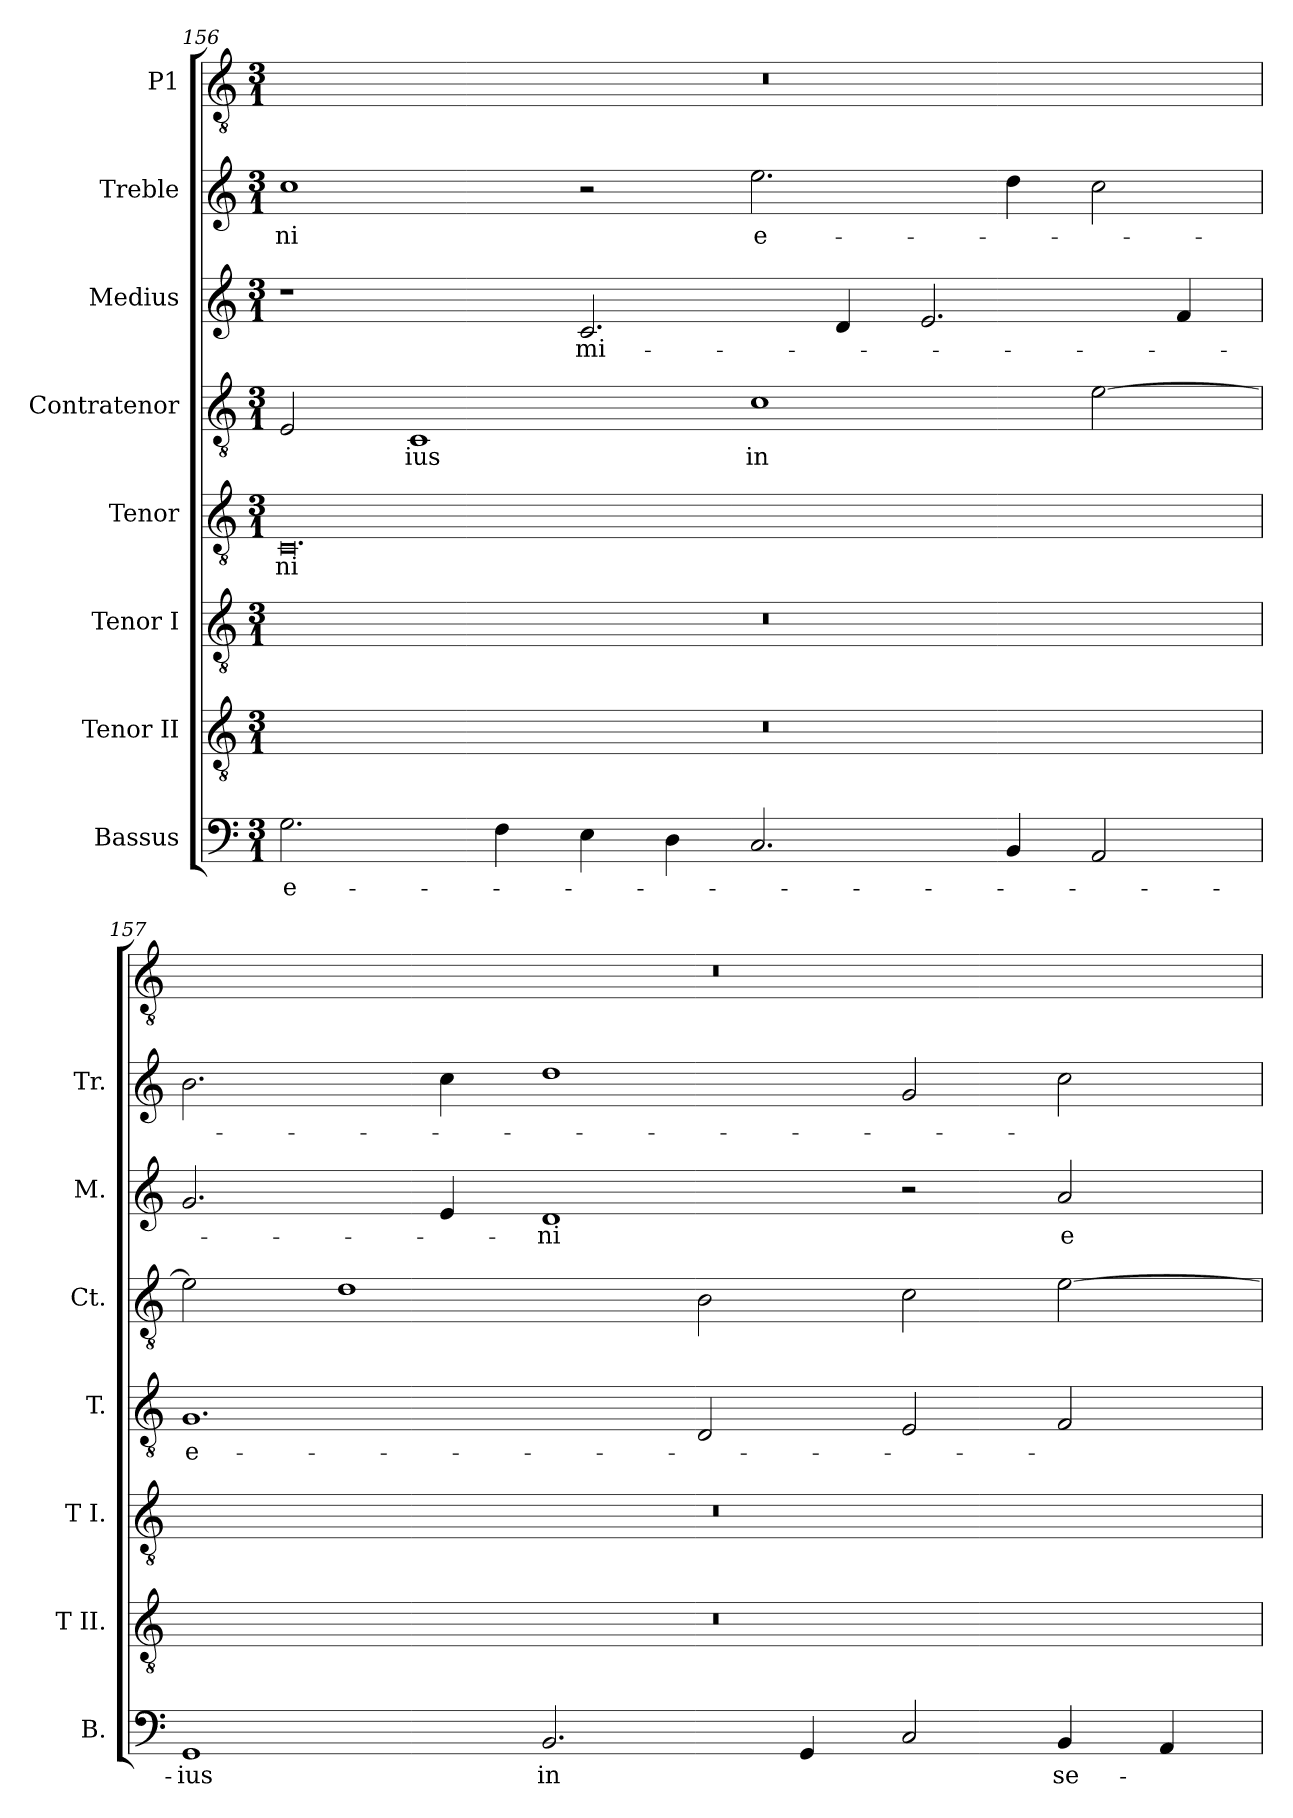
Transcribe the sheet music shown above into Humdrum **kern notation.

**kern	**text	**kern	**kern	**kern	**text	**kern	**text	**kern	**text	**kern	**text	**kern
*part8	*part8	*part7	*part6	*part5	*part5	*part4	*part4	*part3	*part3	*part2	*part2	*part1
*staff8	*staff8	*staff7	*staff6	*staff5	*staff5	*staff4	*staff4	*staff3	*staff3	*staff2	*staff2	*staff1
*I"Bassus	*	*I"Tenor II	*I"Tenor I	*I"Tenor	*	*I"Contratenor	*	*I"Medius	*	*I"Treble	*	*I"P1
*I'B.	*	*I'T II.	*I'T I.	*I'T.	*	*I'Ct.	*	*I'M.	*	*I'Tr.	*	*
*clefF4	*	*clefGv2	*clefGv2	*clefGv2	*	*clefGv2	*	*clefG2	*	*clefG2	*	*clefGv2
*	*	*ITrd7c12	*ITrd7c12	*ITrd7c12	*	*ITrd7c12	*	*	*	*	*	*ITrd7c12
*k[]	*	*k[]	*k[]	*k[]	*	*k[]	*	*k[]	*	*k[]	*	*k[]
*C:	*	*C:	*C:	*C:	*	*C:	*	*C:	*	*C:	*	*C:
*M3/1	*	*M3/1	*M3/1	*M3/1	*	*M3/1	*	*M3/1	*	*M3/1	*	*M3/1
=156	=156	=156	=156	=156	=156	=156	=156	=156	=156	=156	=156	=156
!	!LO:LY:b:color=#000000	!LO:N:vis=1	!LO:N:vis=1	!	!	!	!	!	!	!	!	!
!	!	!	!	!	!LO:LY:b:color=#000000	!	!	!	!	!	!	!
!	!	!	!	!	!	!	!	!	!	!	!LO:LY:b:color=#000000	!LO:N:vis=1
2.Gi\	e-	0.r	0.r	0.CCi	-ni	2EEi/	.	1r	.	1cci	-ni	0.r
!	!	!	!	!	!	!	!LO:LY:b:color=#000000	!	!	!	!	!
.	.	.	.	.	.	1CCi	-ius	.	.	.	.	.
4Fi\	.	.	.	.	.	.	.	.	.	.	.	.
!	!	!	!	!	!	!	!	!	!LO:LY:b:color=#000000	!	!	!
4Ei\	.	.	.	.	.	.	.	2.ci/	-mi-	2r	.	.
4Di\	.	.	.	.	.	.	.	.	.	.	.	.
!	!	!	!	!	!	!	!LO:LY:b:color=#000000	!	!	!	!	!
!	!	!	!	!	!	!	!	!	!	!	!LO:LY:b:color=#000000	!
2.Ci/	.	.	.	.	.	1Ci	in	.	.	2.eei\	e-	.
.	.	.	.	.	.	.	.	4di/	.	.	.	.
.	.	.	.	.	.	.	.	2.ei/	.	.	.	.
4BBi/	.	.	.	.	.	.	.	.	.	4ddi\	.	.
2AAi/	.	.	.	.	.	[>2Ei\	.	.	.	2cci\	.	.
.	.	.	.	.	.	.	.	4fi/	.	.	.	.
=157`	=157`	=157`	=157`	=157`	=157`	=157`	=157`	=157`	=157`	=157`	=157`	=157`
!	!LO:LY:b:color=#000000	!LO:N:vis=1	!LO:N:vis=1	!	!	!	!	!	!	!	!	!
!	!	!	!	!	!LO:LY:b:color=#000000	!	!	!	!	!	!	!LO:N:vis=1
1GGi	-ius	0.r	0.r	1.GGi	e-	2Ei\]	.	2.gi/	.	2.bi\	.	0.r
.	.	.	.	.	.	1Di	.	.	.	.	.	.
.	.	.	.	.	.	.	.	4ei/	.	4cci\	.	.
!	!LO:LY:b:color=#000000	!	!	!	!	!	!	!	!	!	!	!
!	!	!	!	!	!	!	!	!	!LO:LY:b:color=#000000	!	!	!
2.BBi/	in	.	.	.	.	.	.	1di	-ni	1ddi	.	.
.	.	.	.	2DDi/	.	2BBi\	.	.	.	.	.	.
4GGi/	.	.	.	.	.	.	.	.	.	.	.	.
2Ci/	.	.	.	2EEi/	.	2Ci\	.	2r	.	2gi/	.	.
!	!LO:LY:b:color=#000000	!	!	!	!	!	!	!	!	!	!	!
!	!	!	!	!	!	!	!	!	!LO:LY:b:color=#000000	!	!	!
4BBi/	se-	.	.	2FFi/	.	[>2Ei\	.	2ai/	e-	2cci\	.	.
4AAi/	.	.	.	.	.	.	.	.	.	.	.	.
=`	=`	=`	=`	=`	=`	=`	=`	=`	=`	=`	=`	=`
*-	*-	*-	*-	*-	*-	*-	*-	*-	*-	*-	*-	*-
